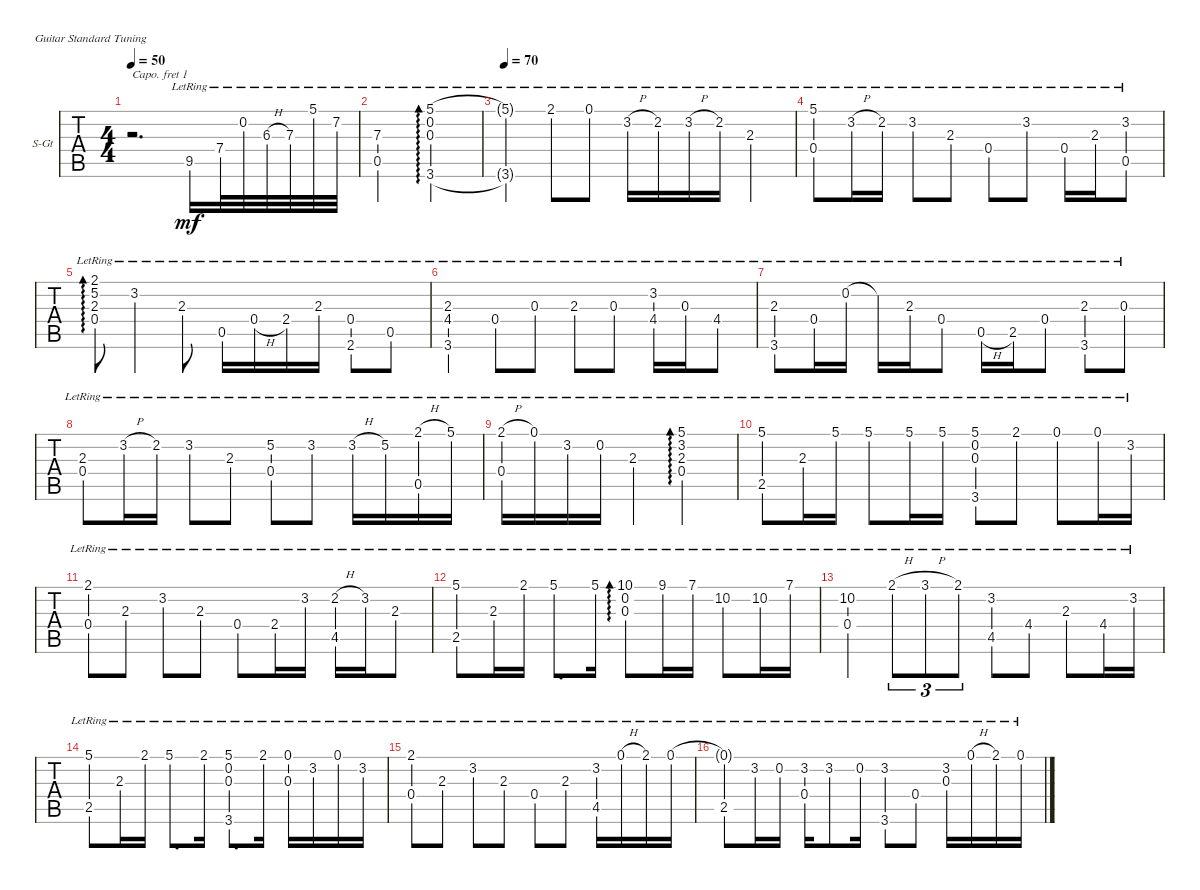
\defaultSystemsLayout 4
\bracketExtendMode groupsimilarinstruments
\firstSystemTrackNameOrientation horizontal
\otherSystemsTrackNameOrientation horizontal
\track ("Steel Guitar" "S-Gt") {instrument acousticguitarsteel}
\staff {tabs}
\capo 1
\tuning (E4 B3 G3 D3 A2 E2)
\ts (4 4)
\tempo 50
\clef g2
\ks d
r.2{d dy mf instrument acousticguitarsteel} 9.5{lr}.16 7.4{lr}.32 0.2{lr}.32 6.3{h lr}.32 7.3{lr}.32 5.1{lr}.32 7.2{lr}.32 |
(7.3{lr} 0.5{lr}).2 (5.1{lr} 0.2{lr} 0.3{lr} 3.6{lr}).2{ad 0} |
\tempo 70
(3.6{lr t} 5.1{lr t}).4 2.1{lr}.8 0.1{lr}.8 3.2{h lr}.16 2.2{lr}.16 3.2{h lr}.16 2.2{lr}.16 2.3{lr}.4 |
(5.1{lr} 0.4{lr}).8 3.2{h lr}.16 2.2{lr}.16 3.2{lr}.8 2.3{lr}.8 0.4{lr}.8 3.2{lr}.8 0.4{lr}.16 2.3{lr}.16 (3.2{lr} 0.5{lr}).8 |
(2.1{lr} 5.2{lr} 2.3{lr} 0.4{lr}).8{ad 0} 3.2{lr}.4 2.3{lr}.8 0.5{lr}.16 0.4{h lr}.16 2.4{lr}.16 2.3{lr}.16 (0.4{lr} 2.6{lr}).8 0.5{lr}.8 |
(3.6{lr} 2.3{lr} 4.4{lr}).4 0.4{lr}.8 0.3{lr}.8 2.3{lr}.8 0.3{lr}.8 (3.2{lr} 4.4{lr}).16 0.3{lr}.16 4.4{lr}.8 |
(3.6{lr} 2.3{lr}).8 0.4{lr}.16 0.2{lr}.16 0.2{lr t}.16 2.3{lr}.16 0.4{lr}.8 0.5{h lr}.16 2.5{lr}.16 0.4{lr}.8 (2.3{lr} 3.6{lr}).8 0.3{lr}.8 |
(0.4{lr} 2.3{lr}).8 3.2{h lr}.16 2.2{lr}.16 3.2{lr}.8 2.3{lr}.8 (5.2{lr} 0.4{lr}).8 3.2{lr}.8 3.2{h lr}.16 5.2{lr}.16 (2.1{h lr} 0.5{lr}).16 5.1{lr}.16 |
(2.1{h lr} 0.4{lr}).16 0.1{lr}.16 3.2{lr}.16 0.2{lr}.16 2.3{lr}.4 (5.1{lr} 3.2{lr} 2.3{lr} 0.4{lr}).2{ad 0} |
(2.5{lr} 5.1{lr}).8 2.3{lr}.16 5.1{lr}.16 5.1{lr}.8 5.1{lr}.16 5.1{lr}.16 (5.1{lr} 0.2{lr} 0.3{lr} 3.6{lr}).8 2.1{lr}.8 0.1{lr}.8 0.1{lr}.16 3.2{lr}.16 |
(2.1{lr} 0.4{lr}).8 2.3{lr}.8 3.2{lr}.8 2.3{lr}.8 0.4{lr}.8 2.4{lr}.16 3.2{lr}.16 (2.2{h lr} 4.5{lr}).16 3.2{lr}.16 2.3{lr}.8 |
(5.1{lr} 2.5{lr}).8 2.3{lr}.16 2.1{lr}.16 5.1{lr}.8{d} 5.1{lr}.16 (10.1{lr} 0.2{lr} 0.3{lr}).8{ad 0} 9.1{lr}.16 7.1{lr}.16 10.2{lr}.8 10.2{lr}.16 7.1{lr}.16 |
(0.4{lr} 10.2{lr}).4 2.1{h lr}.8{tu (3 2)} 3.1{h lr}.8{tu (3 2)} 2.1{lr}.8{tu (3 2)} (3.2{lr} 4.5{lr}).8 4.4{lr}.8 2.3{lr}.8 4.4{lr}.16 3.2{lr}.16 |
(5.1{lr} 2.5{lr}).8 2.3{lr}.16 2.1{lr}.16 5.1{lr}.8{d} 2.1{lr}.16 (5.1{lr} 0.2{lr} 0.3{lr} 3.6{lr}).8{d} 2.1{lr}.16 (0.1{lr} 0.3{lr}).16 3.2{lr}.16 0.1{lr}.16 3.2{lr}.16 |
(2.1{lr} 0.4{lr}).8 2.3{lr}.8 3.2{lr}.8 2.3{lr}.8 0.4{lr}.8 2.3{lr}.8 (3.2{lr} 4.5{lr}).16 0.1{h lr}.16 2.1{lr}.16 0.1{lr}.16 |
(0.1{lr t} 2.5{lr}).8 3.2{lr}.16 0.2{lr}.16 (3.2{lr} 0.4{lr}).16 3.2{lr}.8 0.2{lr}.16 (3.2{lr} 3.6{lr}).8 0.4{lr}.8 (0.3{lr} 3.2{lr}).16 0.1{h lr}.16 2.1{lr}.16 0.1{lr}.16
